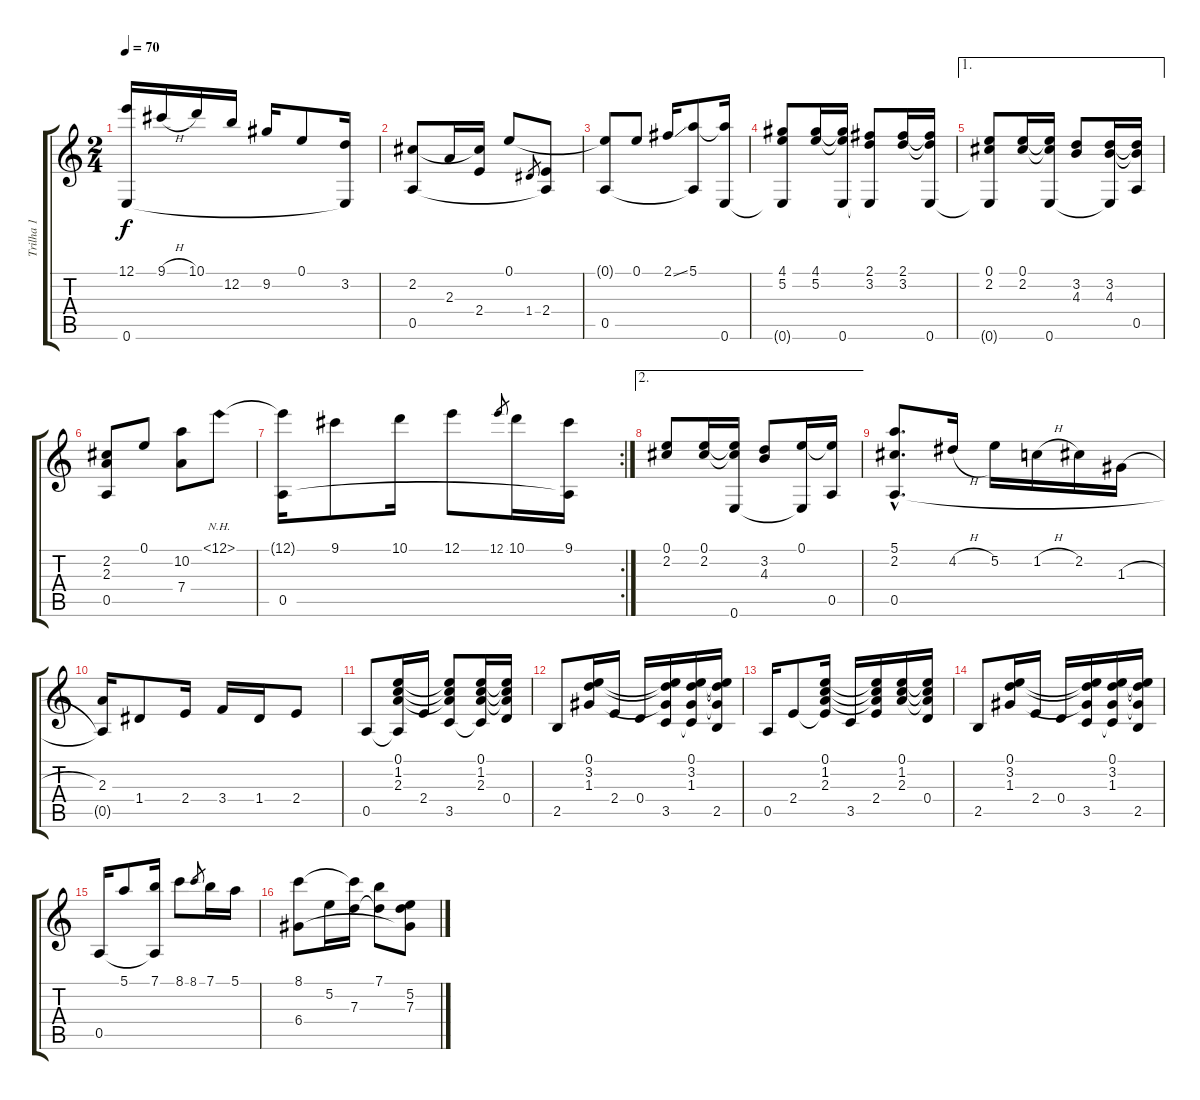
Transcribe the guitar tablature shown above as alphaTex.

\track ("Trilha 1" "Trilha 1") {instrument acousticguitarnylon}
\staff {score tabs}
\tuning (E4 B3 G3 D3 A2 E2) {hide}
\ts (2 4)
\tempo 70
\clef g2
\ks c
(12.1{t} 0.6).16{dy f} 9.1{h}.16 10.1.16 12.2.16 9.2.16 0.1.8 (3.2 0.6{t}).16 |
(2.2 0.5).8 2.3.16 (2.2{t} 2.4).16 0.1.8 1.4.8{gr} (2.4 0.5{t}).8 |
(0.1{t} 0.5).8 0.1.8 2.1{ss}.16 (5.1 0.5{t}).8 (5.1{t} 0.6).16 |
(4.1 5.2 0.6{t}).8 (4.1 5.2).16 (4.1{t} 5.2{t} 0.6).16 (2.1 3.2 0.6{t}).8 (2.1 3.2).16 (2.1{t} 3.2{t} 0.6).16 |
\ae 1
(0.1 2.2 0.6{t}).8 (0.1 2.2).16 (0.1{t} 2.2{t} 0.6).16 (3.2 4.3).8 (3.2 4.3 0.6{t}).16 (3.2{t} 4.3{t} 0.5).16 |
(2.2 2.3 0.5).8 0.1.8 (10.2 7.4).8 12.1{nh}.8 |
\rc 2
(12.1{t} 0.5).16 9.1.8 10.1.16 12.1.8 12.1.8{gr} 10.1.16 (9.1 0.5{t}).16 |
\ae 2
(0.1 2.2).8 (0.1 2.2).16 (0.1{t} 2.2{t} 0.6).16 (3.2 4.3).8 (0.1 0.6{t}).16 (0.1{t} 0.5).16 |
(5.1{hac} 2.2{hac} 0.5{hac}).8{d} 4.2{h}.16 5.2.16 1.2{h}.16 2.2.16 1.3{h}.16 |
(2.3 0.5{t}).16 1.4.8 2.4.16 3.4.16 1.4.16 2.4.8 |
0.5.8 (0.1 1.2 2.3 0.5{t}).16 2.4.16 (0.1{t} 1.2{t} 2.3{t} 3.5).8 (0.1 1.2 2.3 3.5{t}).16 (0.1{t} 1.2{t} 2.3{t} 0.4).16 |
2.5.8 (0.1 3.2 1.3).16 2.4.16 0.4.16 (0.1{t} 3.2{t} 1.3{t} 3.5).16 (0.1 3.2 1.3 3.5{t}).16 (0.1{t} 3.2{t} 1.3{t} 2.5).16 |
0.5.16 2.4.8 (0.1 1.2 2.3 2.4{t}).16 3.5.16 (0.1{t} 1.2{t} 2.3{t} 2.4).16 (0.1 1.2 2.3).16 (0.1{t} 1.2{t} 2.3{t} 0.4).16 |
2.5.8 (0.1 3.2 1.3).16 2.4.16 0.4.16 (0.1{t} 3.2{t} 1.3{t} 3.5).16 (0.1 3.2 1.3 3.5{t}).16 (0.1{t} 3.2{t} 1.3{t} 2.5).16 |
0.5.16 5.1.8 (7.1 0.5{t}).16 8.1.8 8.1.8{gr} 7.1.16 5.1.16 |
(8.1 6.4).8 5.2.16 (8.1{t} 7.3).16 (7.1 7.3{t}).8 (5.2 7.3 6.4{t}).8
